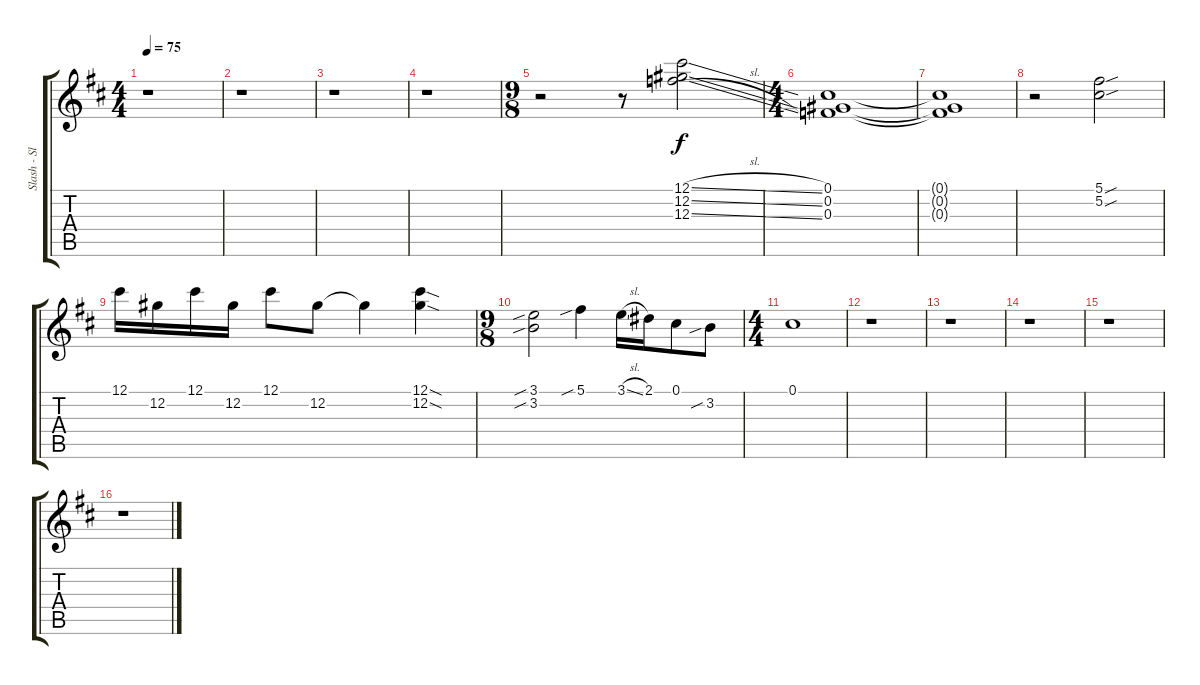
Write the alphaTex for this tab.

\track ("Slash - Slide Guitar" "Slash - Sl") {instrument distortionguitar}
\staff {score tabs}
\tuning (Db4 Ab3 F3 Db3 Ab2 Db2) {hide}
\ts (4 4)
\tempo 75
\clef g2
\ks d
r.1{dy f instrument distortionguitar} |
r.1 |
r.1 |
r.1 |
\ts (9 8)
r.2 r.8 (12.1{sl} 12.2{sl} 12.3{sl}).2 |
\ts (4 4)
(0.1 0.2 0.3).1 |
(0.1{t} 0.2{t} 0.3{t}).1 |
r.2 (5.1{sou} 5.2{sou}).2 |
12.1.16 12.2.16 12.1.16 12.2.16 12.1.8 12.2.8 12.2{t}.4 (12.1{sod} 12.2{sod}).4 |
\ts (9 8)
(3.1{sib} 3.2{sib}).2 5.1{sib}.4 3.1{sl}.16 2.1.16 0.1.8 3.2{sib}.8 |
\ts (4 4)
0.1.1 |
r.1 |
r.1 |
r.1 |
r.1 |
r.1
